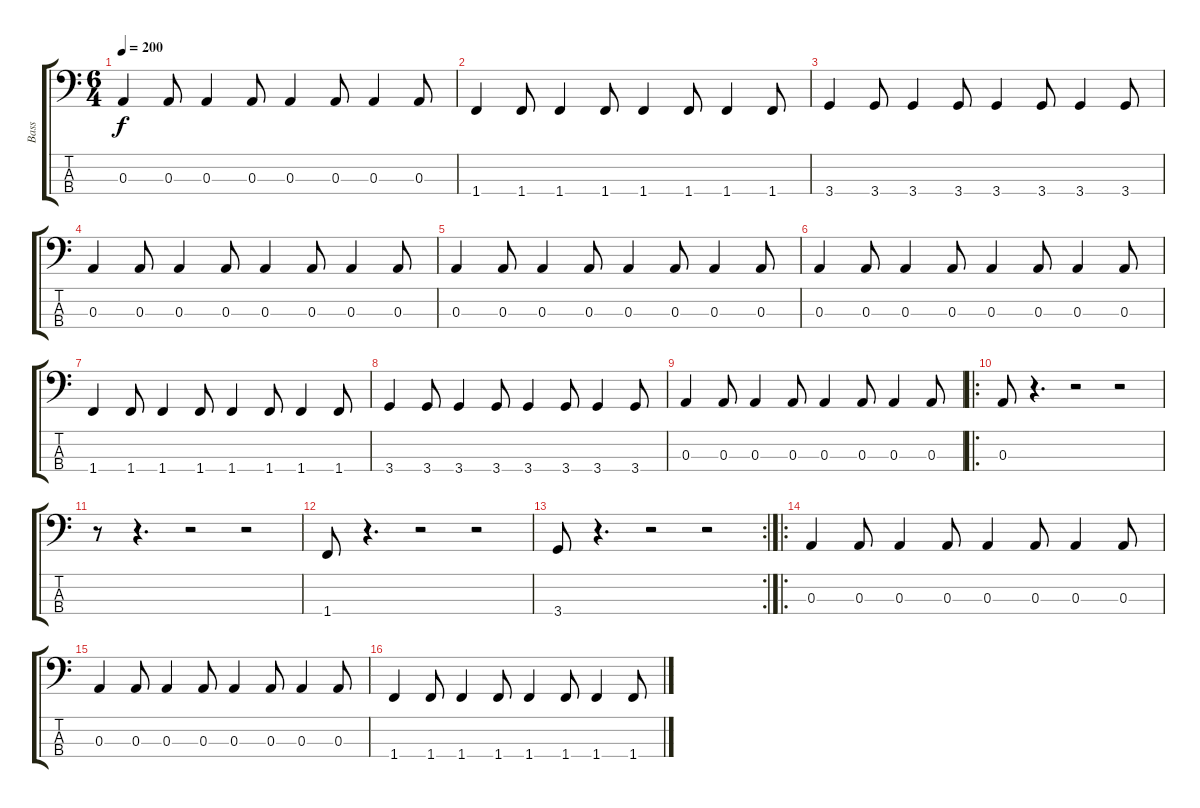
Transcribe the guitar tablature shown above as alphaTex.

\track ("Bass" "Bass") {instrument electricbassfinger}
\staff {score tabs}
\tuning (G2 D2 A1 E1) {hide}
\ts (6 4)
\tempo 200
\clef f4
\ks c
0.3.4{dy f} 0.3.8 0.3.4 0.3.8 0.3.4 0.3.8 0.3.4 0.3.8 |
1.4.4 1.4.8 1.4.4 1.4.8 1.4.4 1.4.8 1.4.4 1.4.8 |
3.4.4 3.4.8 3.4.4 3.4.8 3.4.4 3.4.8 3.4.4 3.4.8 |
0.3.4 0.3.8 0.3.4 0.3.8 0.3.4 0.3.8 0.3.4 0.3.8 |
0.3.4 0.3.8 0.3.4 0.3.8 0.3.4 0.3.8 0.3.4 0.3.8 |
0.3.4 0.3.8 0.3.4 0.3.8 0.3.4 0.3.8 0.3.4 0.3.8 |
1.4.4 1.4.8 1.4.4 1.4.8 1.4.4 1.4.8 1.4.4 1.4.8 |
3.4.4 3.4.8 3.4.4 3.4.8 3.4.4 3.4.8 3.4.4 3.4.8 |
0.3.4 0.3.8 0.3.4 0.3.8 0.3.4 0.3.8 0.3.4 0.3.8 |
\ro
0.3.8 r.4{d} r.2 r.2 |
r.8 r.4{d} r.2 r.2 |
1.4.8 r.4{d} r.2 r.2 |
\rc 2
3.4.8 r.4{d} r.2 r.2 |
\ro
0.3.4 0.3.8 0.3.4 0.3.8 0.3.4 0.3.8 0.3.4 0.3.8 |
0.3.4 0.3.8 0.3.4 0.3.8 0.3.4 0.3.8 0.3.4 0.3.8 |
1.4.4 1.4.8 1.4.4 1.4.8 1.4.4 1.4.8 1.4.4 1.4.8
